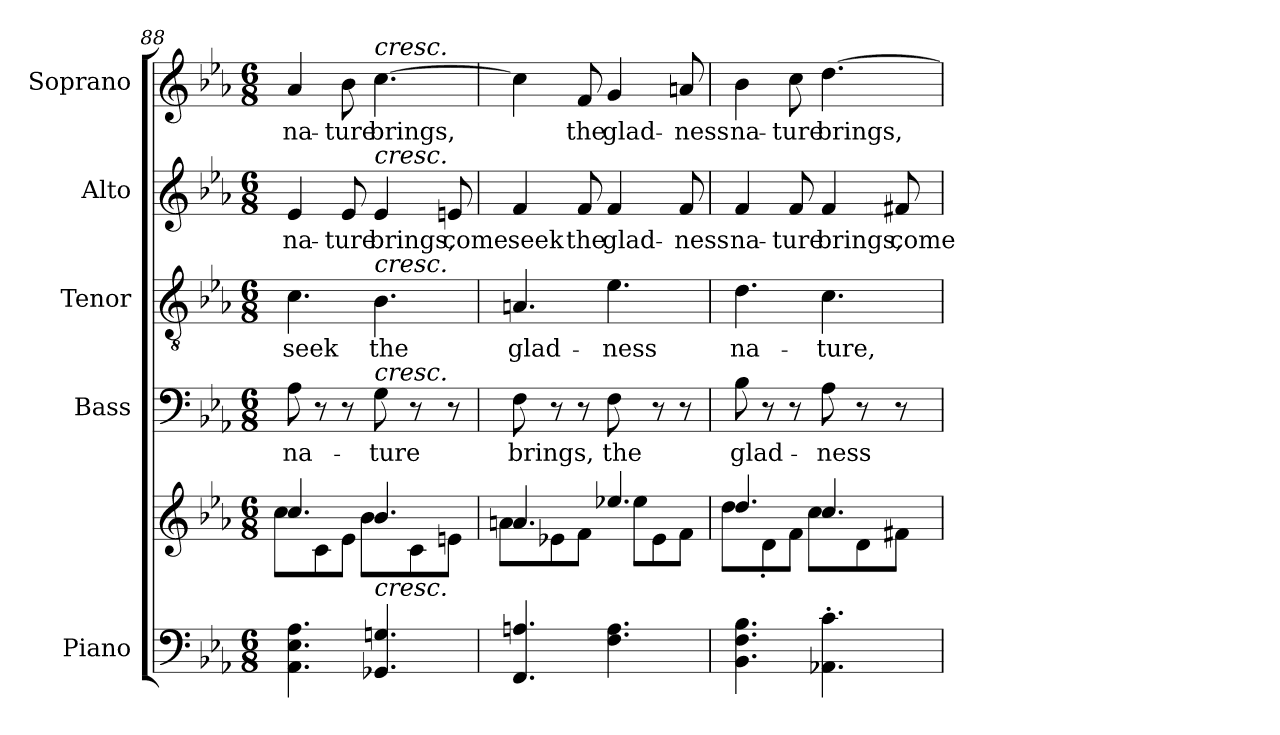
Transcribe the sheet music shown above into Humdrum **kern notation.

**kern	**kern	**kern	**text	**kern	**text	**kern	**text	**kern	**text
*part5	*part5	*part4	*part4	*part3	*part3	*part2	*part2	*part1	*part1
*staff6	*staff5	*staff4	*staff4	*staff3	*staff3	*staff2	*staff2	*staff1	*staff1
*I"Piano	*	*I"Bass	*	*I"Tenor	*	*I"Alto	*	*I"Soprano	*
*I'Pno.	*	*I'B.	*	*I'T.	*	*I'A.	*	*I'S.	*
*clefF4	*clefG2	*clefF4	*	*clefGv2	*	*clefG2	*	*clefG2	*
*	*	*	*	*ITrd7c12	*	*	*	*	*
*k[b-e-a-]	*k[b-e-a-]	*k[b-e-a-]	*	*k[b-e-a-]	*	*k[b-e-a-]	*	*k[b-e-a-]	*
*E-:	*E-:	*E-:	*	*E-:	*	*E-:	*	*E-:	*
*M6/8	*M6/8	*M6/8	*	*M6/8	*	*M6/8	*	*M6/8	*
=88	=88	=88	=88	=88	=88	=88	=88	=88	=88
*	*^	*	*	*	*	*	*	*	*
!	!	!	!	!LO:LY:b:color=#000000	!	!	!	!	!	!
!	!	!	!	!	!	!LO:LY:b:color=#000000	!	!	!	!
!	!	!	!	!	!	!	!	!LO:LY:b:color=#000000	!	!
!	!	!	!	!	!	!	!	!	!	!LO:LY:b:color=#000000
4.AA-i\ 4.E-i 4.A-i	4.cci/	8cci\L	8A-i\	na-	4.Ci\	seek	4e-i/	na-	4a-i/	na-
.	.	8ci\	8r	.	.	.	.	.	.	.
!	!	!	!	!	!	!	!	!LO:LY:b:color=#000000	!	!
!	!	!	!	!	!	!	!	!	!	!LO:LY:b:color=#000000
.	.	8e-i\J	8r	.	.	.	8e-i/	-ture	8b-i\	-ture
!	!	!	!	!LO:LY:b:color=#000000	!	!	!	!	!	!
!	!	!	!	!	!	!LO:LY:b:color=#000000	!	!	!	!
!	!	!	!	!	!	!	!	!LO:LY:b:color=#000000	!	!
!	!	!	!	!	!	!	!	!	!LO:TX:a:i:t=cresc.	!
!	!	!	!	!	!	!	!LO:TX:a:i:t=cresc.	!	!	!
!	!	!	!	!	!LO:TX:a:i:t=cresc.	!	!	!	!	!
!	!	!	!LO:TX:a:i:t=cresc.	!	!	!	!	!	!	!
!LO:TX:a:i:t=cresc.	!	!	!	!	!	!	!	!	!	!
!	!	!	!	!	!	!	!	!	!	!LO:LY:b:color=#000000
4.GG-Xi/ 4.Gni	4.b-i/	8b-i\L	8Gi\	-ture	4.BB-i\	the	4e-i/	brings,	[4.cci\	brings,
.	.	8ci\	8r	.	.	.	.	.	.	.
!	!	!	!	!	!	!	!	!LO:LY:b:color=#000000	!	!
.	.	8eni\J	8r	.	.	.	8eni/	come	.	.
=89	=89	=89	=89	=89	=89	=89	=89	=89	=89	=89
!	!	!	!	!LO:LY:b:color=#000000	!	!	!	!	!	!
!	!	!	!	!	!	!LO:LY:b:color=#000000	!	!	!	!
!	!	!	!	!	!	!	!	!LO:LY:b:color=#000000	!	!
4.FFi/ 4.Ani	4.ani/	8ai\L	8Fi\	brings,	4.AAni/	glad-	4fi/	seek	4cci\]	.
.	.	8e-Xi\	8r	.	.	.	.	.	.	.
!	!	!	!	!	!	!	!	!LO:LY:b:color=#000000	!	!
!	!	!	!	!	!	!	!	!	!	!LO:LY:b:color=#000000
.	.	8fi\J	8r	.	.	.	8fi/	the	8fi/	the
!	!	!	!	!LO:LY:b:color=#000000	!	!	!	!	!	!
!	!	!	!	!	!	!LO:LY:b:color=#000000	!	!	!	!
!	!	!	!	!	!	!	!	!LO:LY:b:color=#000000	!	!
!	!	!	!	!	!	!	!	!	!	!LO:LY:b:color=#000000
4.Fi\ 4.Ai	4.ee-Xi/	8ee-i\L	8Fi\	the	4.E-i\	-ness	4fi/	glad-	4gi/	glad-
.	.	8e-i\	8r	.	.	.	.	.	.	.
!	!	!	!	!	!	!	!	!LO:LY:b:color=#000000	!	!
!	!	!	!	!	!	!	!	!	!	!LO:LY:b:color=#000000
.	.	8fi\J	8r	.	.	.	8fi/	-ness	8ani/	-ness
!!LO:LB:g=z
=90	=90	=90	=90	=90	=90	=90	=90	=90	=90	=90
!	!	!	!	!LO:LY:b:color=#000000	!	!	!	!	!	!
!	!	!	!	!	!	!LO:LY:b:color=#000000	!	!	!	!
!	!	!	!	!	!	!	!	!LO:LY:b:color=#000000	!	!
!	!	!	!	!	!	!	!	!	!	!LO:LY:b:color=#000000
4.BB-i\ 4.Fi 4.B-i	4.ddi/	8ddi\L	8B-i\	glad-	4.Di\	na-	4fi/	na-	4b-i\	na-
.	.	8d'i\	8r	.	.	.	.	.	.	.
!	!	!	!	!	!	!	!	!LO:LY:b:color=#000000	!	!
!	!	!	!	!	!	!	!	!	!	!LO:LY:b:color=#000000
.	.	8fi\J	8r	.	.	.	8fi/	-ture	8cci\	-ture
!	!	!	!	!LO:LY:b:color=#000000	!	!	!	!	!	!
!	!	!	!	!	!	!LO:LY:b:color=#000000	!	!	!	!
!	!	!	!	!	!	!	!	!LO:LY:b:color=#000000	!	!
!	!	!	!	!	!	!	!	!	!	!LO:LY:b:color=#000000
4.AA-Xi\' 4.ci'	4.cci/	8cci\L	8A-i\	-ness	4.Ci\	-ture,	4fi/	brings,	[4.ddi\	brings,
.	.	8di\	8r	.	.	.	.	.	.	.
!	!	!	!	!	!	!	!	!LO:LY:b:color=#000000	!	!
.	.	8f#Xi\J	8r	.	.	.	8f#Xi/	come	.	.
*	*v	*v	*	*	*	*	*	*	*	*
=	=	=	=	=	=	=	=	=	=
*-	*-	*-	*-	*-	*-	*-	*-	*-	*-
